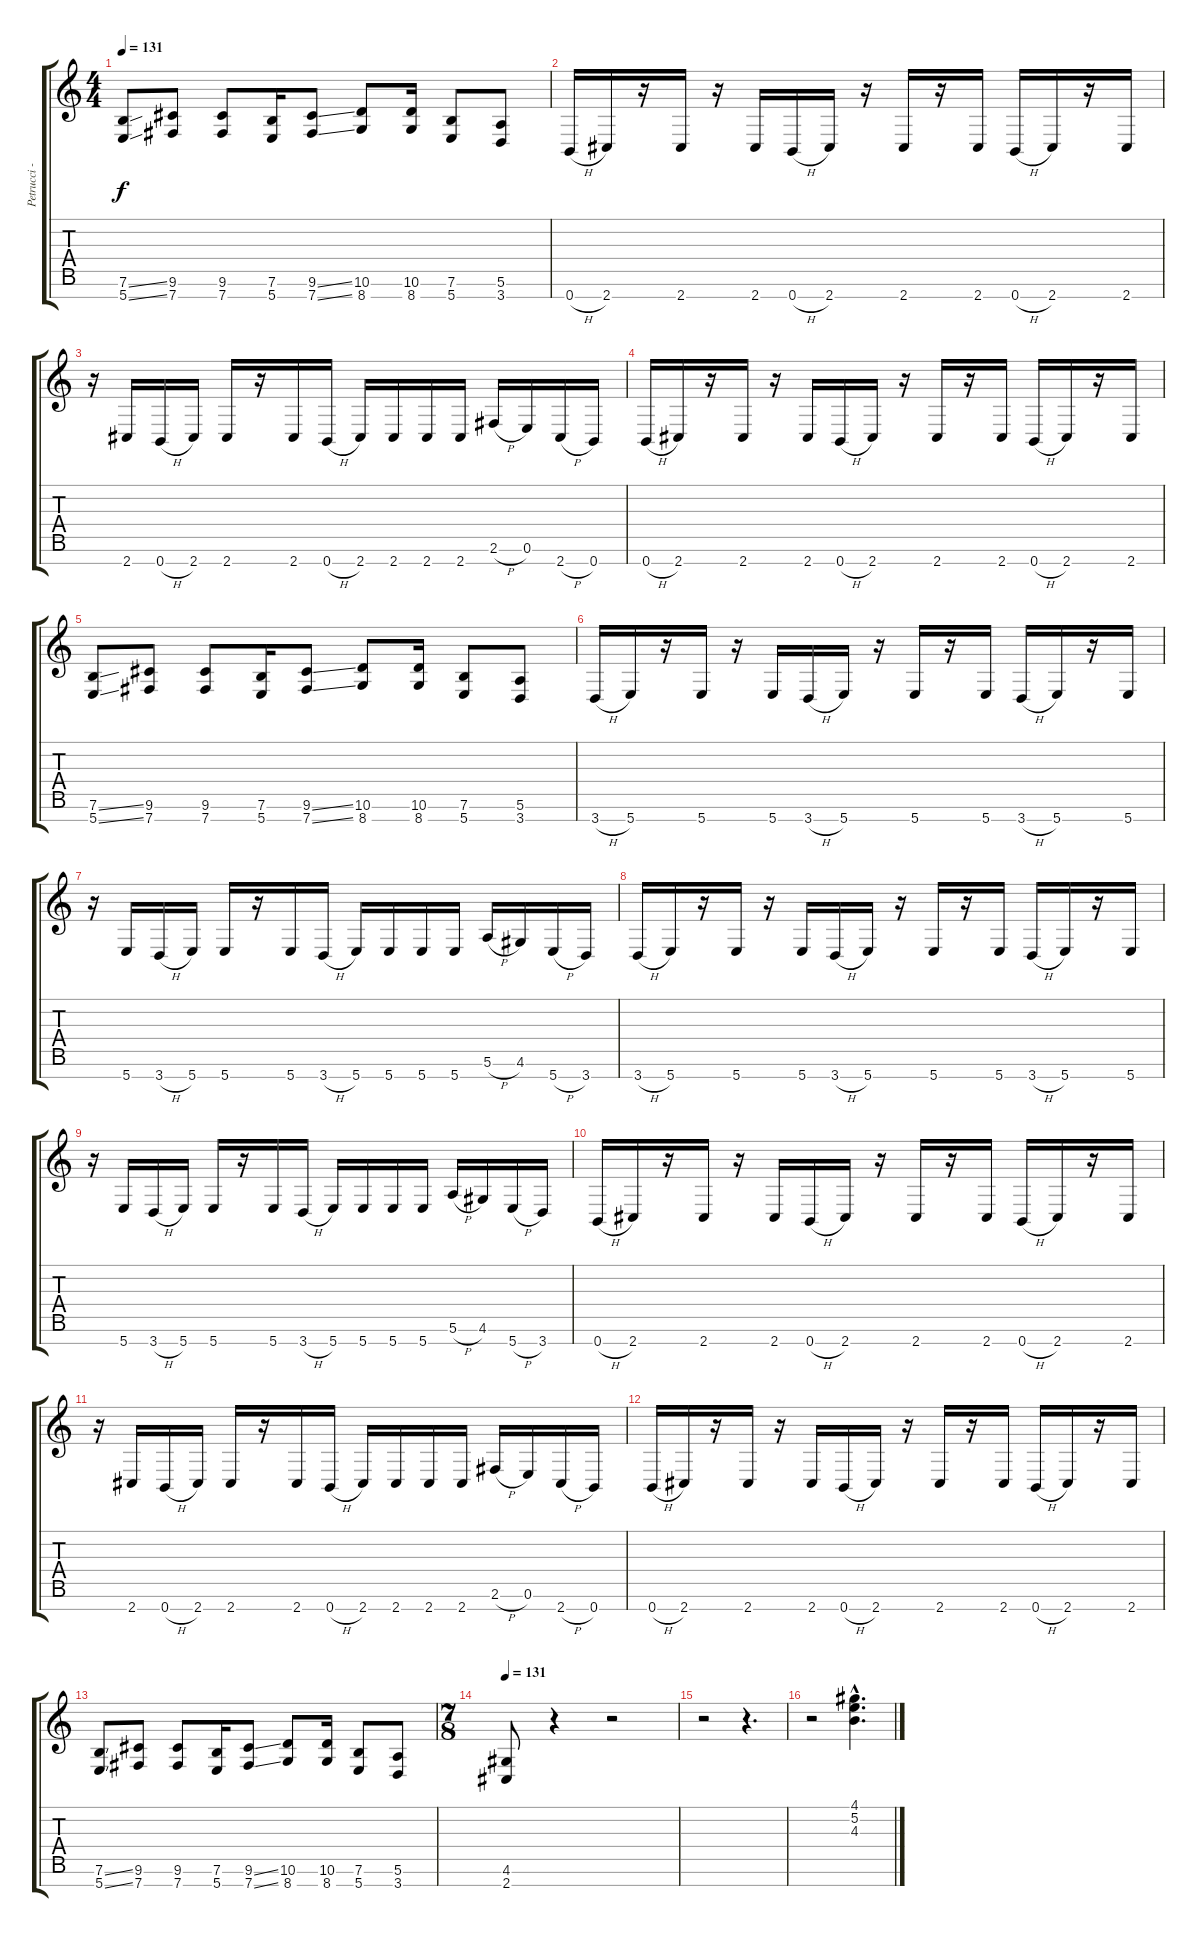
\track ("Petrucci - Guitar" "Petrucci -") {instrument distortionguitar}
\staff {score tabs}
\tuning (E4 B3 G3 D3 A2 E2 B1) {hide}
\ts (4 4)
\tempo 131
\clef g2
\ks c
(7.6{ss} 5.7{ss}).8{dy f} (9.6 7.7).8 (9.6 7.7).8 (7.6 5.7).16 (9.6{ss} 7.7{ss}).8 (10.6 8.7).8 (10.6 8.7).16 (7.6 5.7).8 (5.6 3.7).8 |
0.7{h}.16 2.7.16 r.16 2.7.16 r.16 2.7.16 0.7{h}.16 2.7.16 r.16 2.7.16 r.16 2.7.16 0.7{h}.16 2.7.16 r.16 2.7.16 |
r.16 2.7.16 0.7{h}.16 2.7.16 2.7.16 r.16 2.7.16 0.7{h}.16 2.7.16 2.7.16 2.7.16 2.7.16 2.6{h}.16 0.6.16 2.7{h}.16 0.7.16 |
0.7{h}.16 2.7.16 r.16 2.7.16 r.16 2.7.16 0.7{h}.16 2.7.16 r.16 2.7.16 r.16 2.7.16 0.7{h}.16 2.7.16 r.16 2.7.16 |
(7.6{ss} 5.7{ss}).8 (9.6 7.7).8 (9.6 7.7).8 (7.6 5.7).16 (9.6{ss} 7.7{ss}).8 (10.6 8.7).8 (10.6 8.7).16 (7.6 5.7).8 (5.6 3.7).8 |
3.7{h}.16 5.7.16 r.16 5.7.16 r.16 5.7.16 3.7{h}.16 5.7.16 r.16 5.7.16 r.16 5.7.16 3.7{h}.16 5.7.16 r.16 5.7.16 |
r.16 5.7.16 3.7{h}.16 5.7.16 5.7.16 r.16 5.7.16 3.7{h}.16 5.7.16 5.7.16 5.7.16 5.7.16 5.6{h}.16 4.6.16 5.7{h}.16 3.7.16 |
3.7{h}.16 5.7.16 r.16 5.7.16 r.16 5.7.16 3.7{h}.16 5.7.16 r.16 5.7.16 r.16 5.7.16 3.7{h}.16 5.7.16 r.16 5.7.16 |
r.16 5.7.16 3.7{h}.16 5.7.16 5.7.16 r.16 5.7.16 3.7{h}.16 5.7.16 5.7.16 5.7.16 5.7.16 5.6{h}.16 4.6.16 5.7{h}.16 3.7.16 |
0.7{h}.16 2.7.16 r.16 2.7.16 r.16 2.7.16 0.7{h}.16 2.7.16 r.16 2.7.16 r.16 2.7.16 0.7{h}.16 2.7.16 r.16 2.7.16 |
r.16 2.7.16 0.7{h}.16 2.7.16 2.7.16 r.16 2.7.16 0.7{h}.16 2.7.16 2.7.16 2.7.16 2.7.16 2.6{h}.16 0.6.16 2.7{h}.16 0.7.16 |
0.7{h}.16 2.7.16 r.16 2.7.16 r.16 2.7.16 0.7{h}.16 2.7.16 r.16 2.7.16 r.16 2.7.16 0.7{h}.16 2.7.16 r.16 2.7.16 |
(7.6{ss} 5.7{ss}).8 (9.6 7.7).8 (9.6 7.7).8 (7.6 5.7).16 (9.6{ss} 7.7{ss}).8 (10.6 8.7).8 (10.6 8.7).16 (7.6 5.7).8 (5.6 3.7).8 |
\ts (7 8)
\tempo 131
(4.6 2.7).8 r.4 r.2 |
r.2 r.4{d} |
r.2 (4.1{hac} 5.2{hac} 4.3{hac}).4{d}
